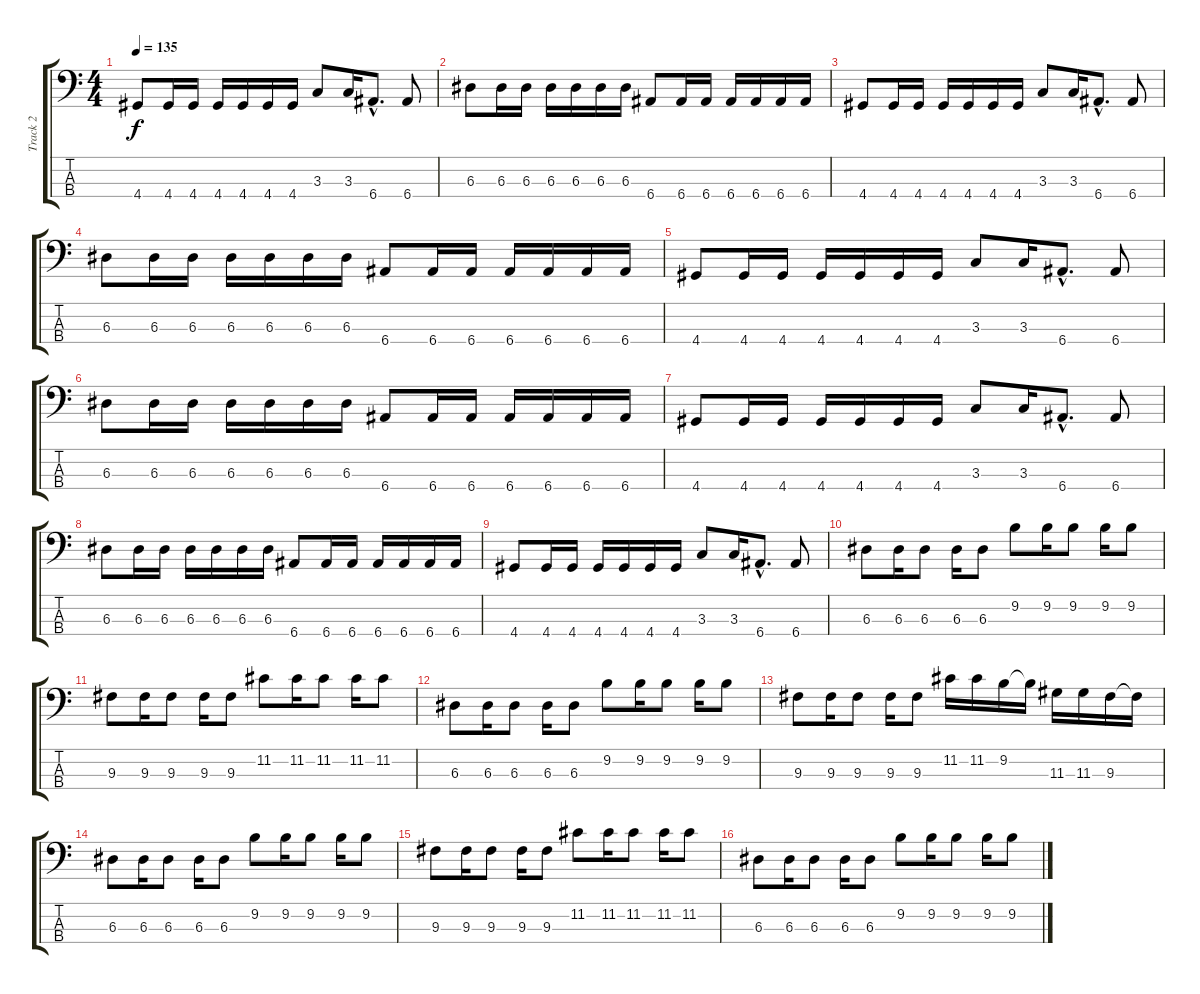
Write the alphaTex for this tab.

\track ("Track 2" "Track 2") {instrument electricbasspick}
\staff {score tabs}
\tuning (G2 D2 A1 E1) {hide}
\ts (4 4)
\tempo 135
\clef f4
\ks c
4.4.8{dy f} 4.4.16 4.4.16 4.4.16 4.4.16 4.4.16 4.4.16 3.3.8 3.3.16 6.4{hac}.8{d} 6.4.8 |
6.3.8 6.3.16 6.3.16 6.3.16 6.3.16 6.3.16 6.3.16 6.4.8 6.4.16 6.4.16 6.4.16 6.4.16 6.4.16 6.4.16 |
4.4.8 4.4.16 4.4.16 4.4.16 4.4.16 4.4.16 4.4.16 3.3.8 3.3.16 6.4{hac}.8{d} 6.4.8 |
6.3.8 6.3.16 6.3.16 6.3.16 6.3.16 6.3.16 6.3.16 6.4.8 6.4.16 6.4.16 6.4.16 6.4.16 6.4.16 6.4.16 |
4.4.8 4.4.16 4.4.16 4.4.16 4.4.16 4.4.16 4.4.16 3.3.8 3.3.16 6.4{hac}.8{d} 6.4.8 |
6.3.8 6.3.16 6.3.16 6.3.16 6.3.16 6.3.16 6.3.16 6.4.8 6.4.16 6.4.16 6.4.16 6.4.16 6.4.16 6.4.16 |
4.4.8 4.4.16 4.4.16 4.4.16 4.4.16 4.4.16 4.4.16 3.3.8 3.3.16 6.4{hac}.8{d} 6.4.8 |
6.3.8 6.3.16 6.3.16 6.3.16 6.3.16 6.3.16 6.3.16 6.4.8 6.4.16 6.4.16 6.4.16 6.4.16 6.4.16 6.4.16 |
4.4.8 4.4.16 4.4.16 4.4.16 4.4.16 4.4.16 4.4.16 3.3.8 3.3.16 6.4{hac}.8{d} 6.4.8 |
6.3.8 6.3.16 6.3.8 6.3.16 6.3.8 9.2.8 9.2.16 9.2.8 9.2.16 9.2.8 |
9.3.8 9.3.16 9.3.8 9.3.16 9.3.8 11.2.8 11.2.16 11.2.8 11.2.16 11.2.8 |
6.3.8 6.3.16 6.3.8 6.3.16 6.3.8 9.2.8 9.2.16 9.2.8 9.2.16 9.2.8 |
9.3.8 9.3.16 9.3.8 9.3.16 9.3.8 11.2.16 11.2.16 9.2.16 9.2{t}.16 11.3.16 11.3.16 9.3.16 9.3{t}.16 |
6.3.8 6.3.16 6.3.8 6.3.16 6.3.8 9.2.8 9.2.16 9.2.8 9.2.16 9.2.8 |
9.3.8 9.3.16 9.3.8 9.3.16 9.3.8 11.2.8 11.2.16 11.2.8 11.2.16 11.2.8 |
6.3.8 6.3.16 6.3.8 6.3.16 6.3.8 9.2.8 9.2.16 9.2.8 9.2.16 9.2.8
